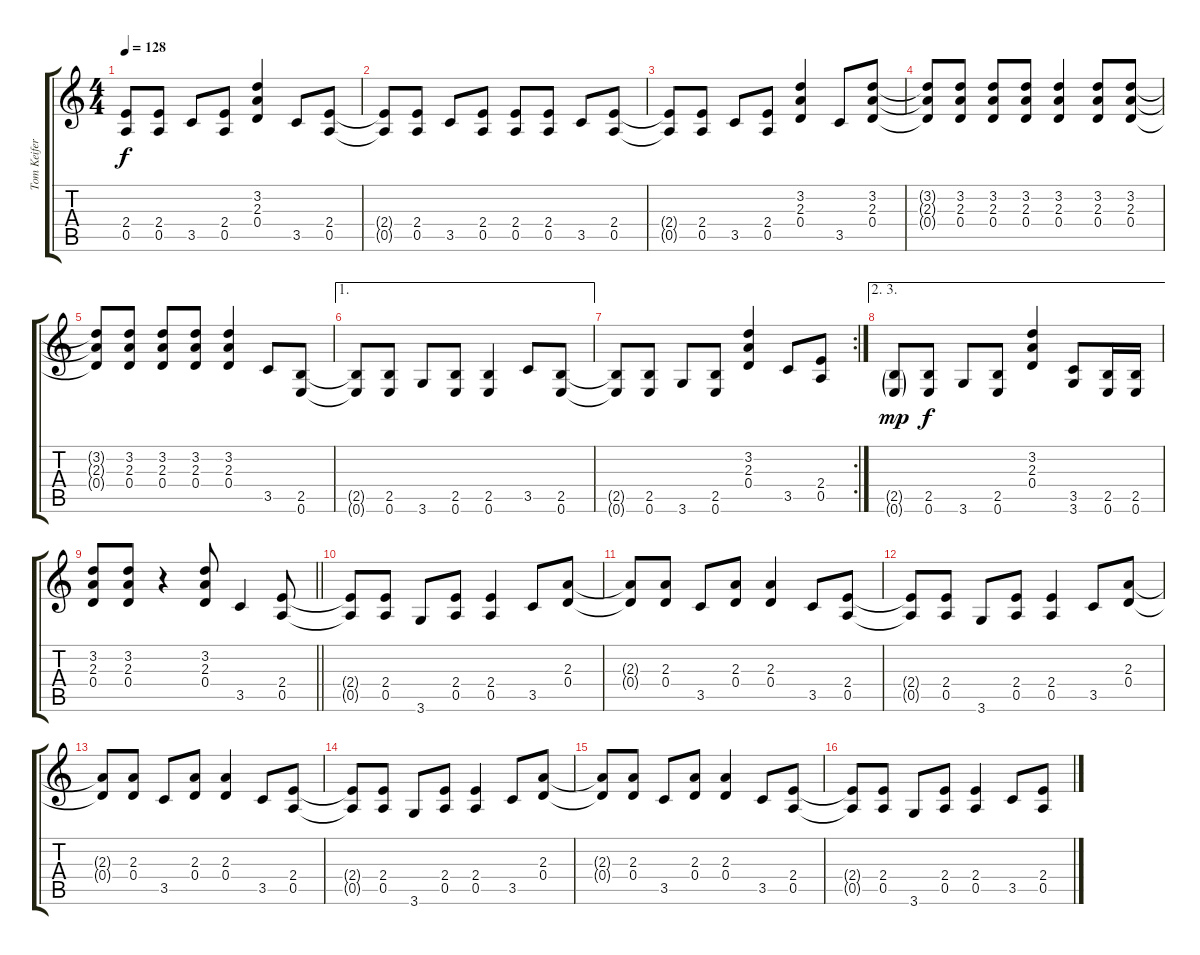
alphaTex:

\track ("Tom Keifer" "Tom Keifer") {instrument overdrivenguitar}
\staff {score tabs}
\tuning (E4 B3 G3 D3 A2 E2) {hide}
\ts (4 4)
\tempo 128
\clef g2
\ks c
(2.4{t} 0.5{t}).8{dy f} (2.4 0.5).8 3.5.8 (2.4 0.5).8 (3.2 2.3 0.4).4 3.5.8 (2.4 0.5).8 |
(2.4{t} 0.5{t}).8 (2.4 0.5).8 3.5.8 (2.4 0.5).8 (2.4 0.5).8 (2.4 0.5).8 3.5.8 (2.4 0.5).8 |
(2.4{t} 0.5{t}).8 (2.4 0.5).8 3.5.8 (2.4 0.5).8 (3.2 2.3 0.4).4 3.5.8 (3.2 2.3 0.4).8 |
(3.2{t} 2.3{t} 0.4{t}).8 (3.2 2.3 0.4).8 (3.2 2.3 0.4).8 (3.2 2.3 0.4).8 (3.2 2.3 0.4).4 (3.2 2.3 0.4).8 (3.2 2.3 0.4).8 |
(3.2{t} 2.3{t} 0.4{t}).8 (3.2 2.3 0.4).8 (3.2 2.3 0.4).8 (3.2 2.3 0.4).8 (3.2 2.3 0.4).4 3.5.8 (2.5 0.6).8 |
\ae 1
(2.5{t} 0.6{t}).8 (2.5 0.6).8 3.6.8 (2.5 0.6).8 (2.5 0.6).4 3.5.8 (2.5 0.6).8 |
\rc 2
(2.5{t} 0.6{t}).8 (2.5 0.6).8 3.6.8 (2.5 0.6).8 (3.2 2.3 0.4).4 3.5.8 (2.4 0.5).8 |
\ae (2 3)
(2.5{g} 0.6{g}).8{dy mp} (2.5 0.6).8{dy f} 3.6.8 (2.5 0.6).8 (3.2 2.3 0.4).4 (3.5 3.6).8 (2.5 0.6).16 (2.5 0.6).16 |
\barLineRight lightlight
(3.2 2.3 0.4).8 (3.2 2.3 0.4).8 r.4 (3.2 2.3 0.4).8 3.5.4 (2.4 0.5).8 |
(2.4{t} 0.5{t}).8 (2.4 0.5).8 3.6.8 (2.4 0.5).8 (2.4 0.5).4 3.5.8 (2.3 0.4).8 |
(2.3{t} 0.4{t}).8 (2.3 0.4).8 3.5.8 (2.3 0.4).8 (2.3 0.4).4 3.5.8 (2.4 0.5).8 |
(2.4{t} 0.5{t}).8 (2.4 0.5).8 3.6.8 (2.4 0.5).8 (2.4 0.5).4 3.5.8 (2.3 0.4).8 |
(2.3{t} 0.4{t}).8 (2.3 0.4).8 3.5.8 (2.3 0.4).8 (2.3 0.4).4 3.5.8 (2.4 0.5).8 |
(2.4{t} 0.5{t}).8 (2.4 0.5).8 3.6.8 (2.4 0.5).8 (2.4 0.5).4 3.5.8 (2.3 0.4).8 |
(2.3{t} 0.4{t}).8 (2.3 0.4).8 3.5.8 (2.3 0.4).8 (2.3 0.4).4 3.5.8 (2.4 0.5).8 |
(2.4{t} 0.5{t}).8 (2.4 0.5).8 3.6.8 (2.4 0.5).8 (2.4 0.5).4 3.5.8 (2.4 0.5).8
